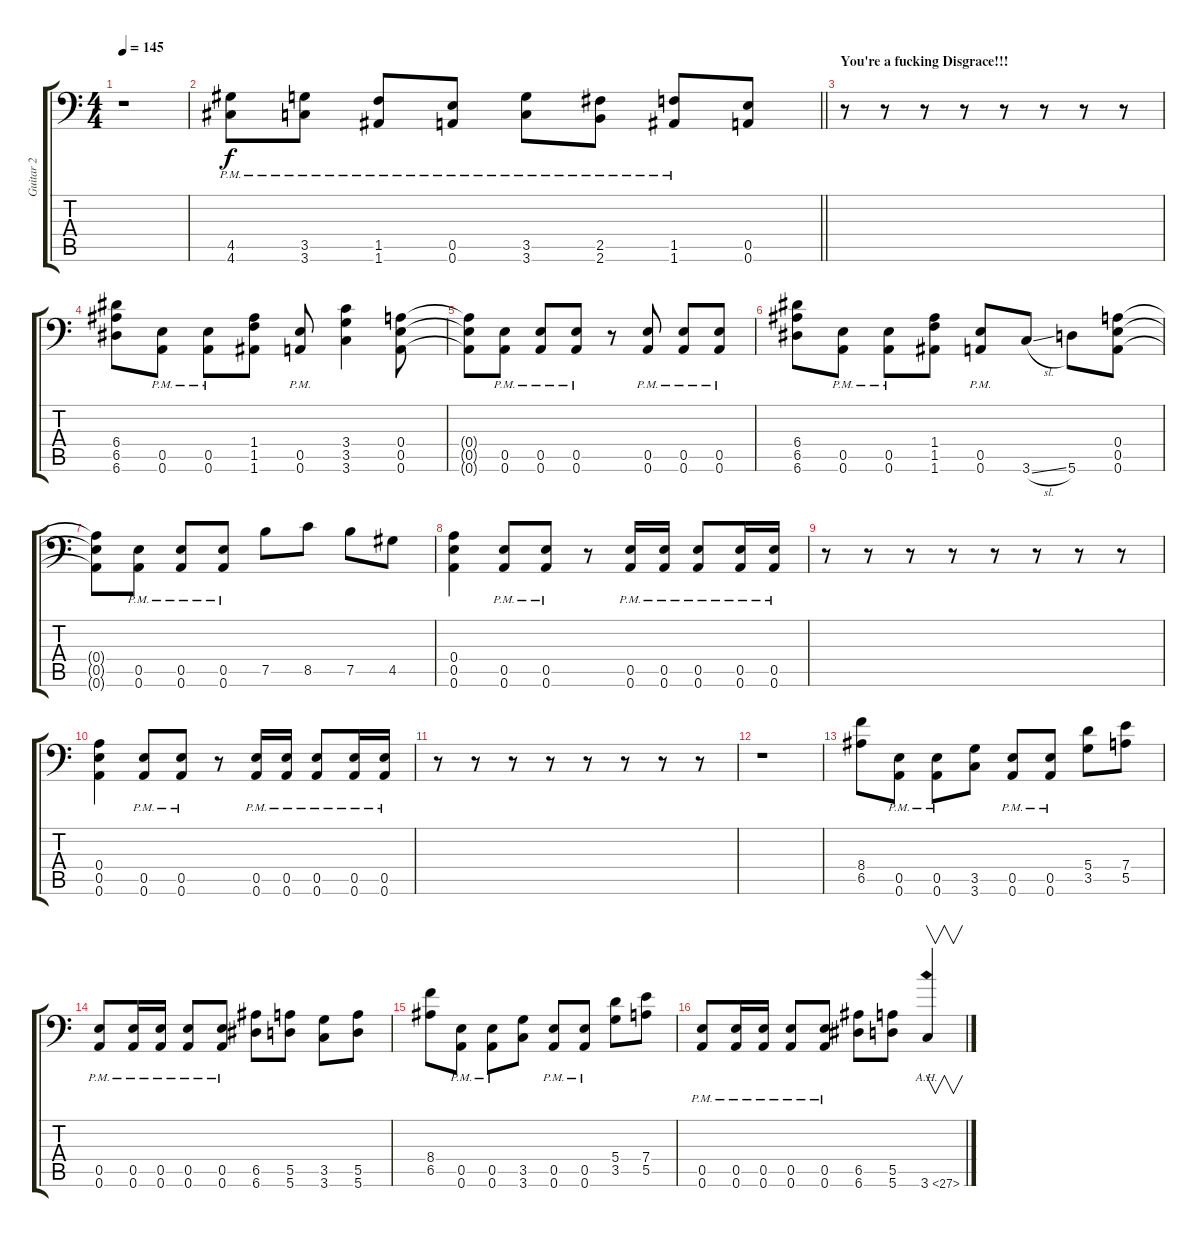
\track ("Guitar 2" "Guitar 2") {instrument distortionguitar}
\staff {score tabs}
\tuning (B3 Gb3 D3 A2 E2 A1) {hide}
\ts (4 4)
\tempo 145
\clef f4
\ks c
r.1{dy f} |
\barLineRight lightlight
(4.5{pm} 4.6{pm}).8 (3.5{pm} 3.6{pm}).8 (1.5{pm} 1.6{pm}).8 (0.5{pm} 0.6{pm}).8 (3.5{pm} 3.6{pm}).8 (2.5{pm} 2.6{pm}).8 (1.5{pm} 1.6{pm}).8 (0.5 0.6).8 |
\section ("" "You're a fucking Disgrace!!!")
r.8 r.8 r.8 r.8 r.8 r.8 r.8 r.8 |
(6.4 6.5 6.6).8 (0.5{pm} 0.6{pm}).8 (0.5{pm} 0.6{pm}).8 (1.4 1.5 1.6).8 (0.5{pm} 0.6{pm}).8 (3.4 3.5 3.6).4 (0.4 0.5 0.6).8 |
(0.4{t} 0.5{t} 0.6{t}).8 (0.5{pm} 0.6{pm}).8 (0.5{pm} 0.6{pm}).8 (0.5{pm} 0.6{pm}).8 r.8 (0.5{pm} 0.6{pm}).8 (0.5{pm} 0.6{pm}).8 (0.5{pm} 0.6{pm}).8 |
(6.4 6.5 6.6).8 (0.5{pm} 0.6{pm}).8 (0.5{pm} 0.6{pm}).8 (1.4 1.5 1.6).8 (0.5{pm} 0.6{pm}).8 3.6{sl}.8 5.6.8 (0.4 0.5 0.6).8 |
(0.4{t} 0.5{t} 0.6{t}).8 (0.5{pm} 0.6{pm}).8 (0.5{pm} 0.6{pm}).8 (0.5{pm} 0.6{pm}).8 7.5.8 8.5.8 7.5.8 4.5.8 |
(0.4 0.5 0.6).4 (0.5{pm} 0.6{pm}).8 (0.5{pm} 0.6{pm}).8 r.8 (0.5{pm} 0.6{pm}).16 (0.5{pm} 0.6{pm}).16 (0.5{pm} 0.6{pm}).8 (0.5{pm} 0.6{pm}).16 (0.5{pm} 0.6{pm}).16 |
r.8 r.8 r.8 r.8 r.8 r.8 r.8 r.8 |
(0.4 0.5 0.6).4 (0.5{pm} 0.6{pm}).8 (0.5{pm} 0.6{pm}).8 r.8 (0.5{pm} 0.6{pm}).16 (0.5{pm} 0.6{pm}).16 (0.5{pm} 0.6{pm}).8 (0.5{pm} 0.6{pm}).16 (0.5{pm} 0.6{pm}).16 |
r.8 r.8 r.8 r.8 r.8 r.8 r.8 r.8 |
r.1 |
(8.4 6.5).8 (0.5{pm} 0.6{pm}).8 (0.5{pm} 0.6{pm}).8 (3.5 3.6).8 (0.5{pm} 0.6{pm}).8 (0.5{pm} 0.6{pm}).8 (5.4 3.5).8 (7.4 5.5).8 |
(0.5{pm} 0.6{pm}).8 (0.5{pm} 0.6{pm}).16 (0.5{pm} 0.6{pm}).16 (0.5{pm} 0.6{pm}).8 (0.5{pm} 0.6{pm}).8 (6.5 6.6).8 (5.5 5.6).8 (3.5 3.6).8 (5.5 5.6).8 |
(8.4 6.5).8 (0.5{pm} 0.6{pm}).8 (0.5{pm} 0.6{pm}).8 (3.5 3.6).8 (0.5{pm} 0.6{pm}).8 (0.5{pm} 0.6{pm}).8 (5.4 3.5).8 (7.4 5.5).8 |
(0.5{pm} 0.6{pm}).8 (0.5{pm} 0.6{pm}).16 (0.5{pm} 0.6{pm}).16 (0.5{pm} 0.6{pm}).8 (0.5{pm} 0.6{pm}).8 (6.5 6.6).8 (5.5 5.6).8 3.6{ah 24}.4{v}
